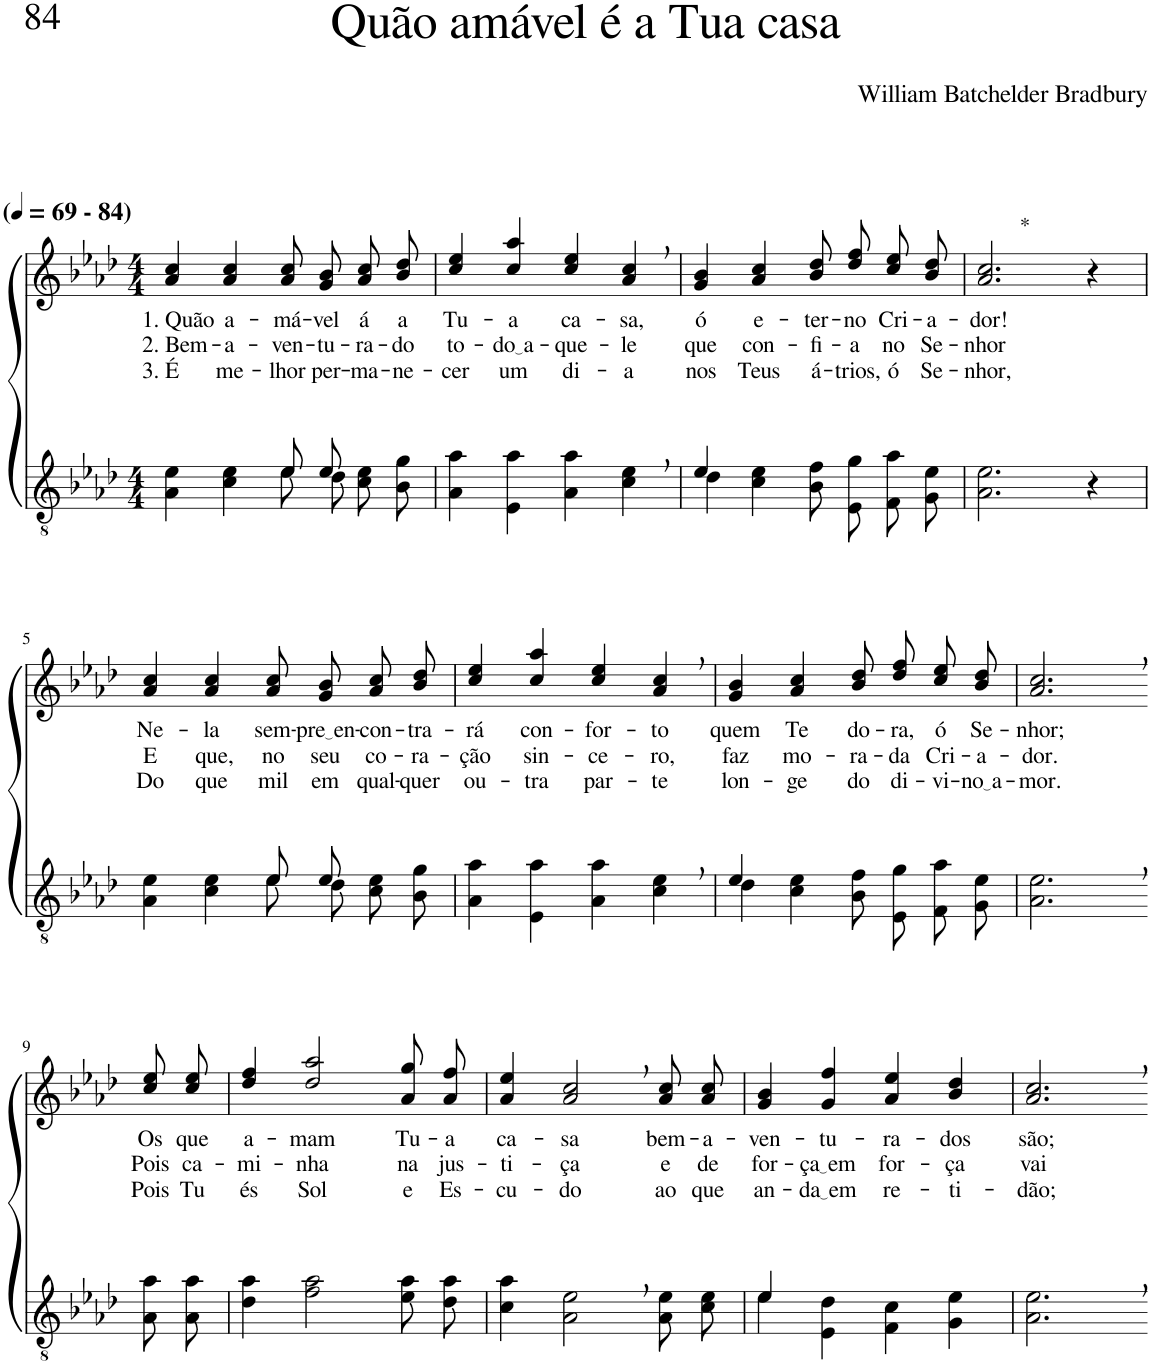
**kern	**kern	**text	**text	**text
*part2	*part1	*part1	*part1	*part1
*staff2	*staff1	*staff1	*staff1	*staff1
*I"Parte III e IV	*I"Parte I e II	*	*	*
*clefGv2	*clefG2	*	*	*
*Trd3c5	*Trd3c5	*	*	*
*k[b-e-a-d-]	*k[b-e-a-d-]	*	*	*
*M4/4	*M4/4	*	*	*
*MM69	*MM69	*	*	*
=1	=1	=1	=1	=1
*^	*	*	*	*
!	!	!LO:TX:a:B:t=(	!	!	!
!	!	!LO:TX:a:B:t=- 84)	!	!	!
!	!	!	!LO:LY:b	!LO:LY:b	!LO:LY:b
2ryy	4A-\ 4e-\	4a-/ 4cc/	1. Quão	2. Bem-	3. É
!	!	!	!LO:LY:b	!LO:LY:b	!LO:LY:b
.	4c\ 4e-\	4a-/ 4cc/	a-	-a-	me-
!	!	!	!LO:LY:b	!LO:LY:b	!LO:LY:b
8e-/L	8e-\L	8a-/ 8cc/L	-má-	-ven-	-lhor
!	!	!	!LO:LY:b	!LO:LY:b	!LO:LY:b
8e-/J	8d-\J	8g/ 8b-/J	-vel	-tu-	per-
!	!	!	!LO:LY:b	!LO:LY:b	!LO:LY:b
4ryy	8c\ 8e-\L	8a-\ 8cc\L	á	-ra-	-ma-
!	!	!	!LO:LY:b	!LO:LY:b	!LO:LY:b
.	8B-\ 8g\J	8b-\ 8dd-\J	a	-do	-ne-
=2	=2	=2	=2	=2	=2
!	!	!	!LO:LY:b	!LO:LY:b	!LO:LY:b
*v	*v	*	*	*	*
4A-\ 4a-\	4cc/ 4ee-/	Tu-	to-	-cer
!	!	!LO:LY:b	!LO:LY:b	!LO:LY:b
4E-\ 4a-\	4cc/ 4aa-/	-a	do a	um
!	!	!LO:LY:b	!LO:LY:b	!LO:LY:b
4A-\ 4a-\	4cc/ 4ee-/	ca-	-que-	di-
!	!	!LO:LY:b	!LO:LY:b	!LO:LY:b
4c\, 4e-\,	4a-/, 4cc/,	-sa,	-le	-a
=3	=3	=3	=3	=3
*^	*	*	*	*
!	!	!	!LO:LY:b	!LO:LY:b	!LO:LY:b
4e-/	4d-\	4g/ 4b-/	ó	que	nos
!	!	!	!LO:LY:b	!LO:LY:b	!LO:LY:b
2.ryy	4c\ 4e-\	4a-/ 4cc/	e-	con-	Teus
!	!	!	!LO:LY:b	!LO:LY:b	!LO:LY:b
.	8B-\ 8f\L	8b-\ 8dd-\L	-ter-	-fi-	á-
!	!	!	!LO:LY:b	!LO:LY:b	!LO:LY:b
.	8E-\ 8g\J	8dd-\ 8ff\J	-no	-a	-trios,
!	!	!	!LO:LY:b	!LO:LY:b	!LO:LY:b
.	8F\ 8a-\L	8cc\ 8ee-\L	Cri-	no	ó
!	!	!	!LO:LY:b	!LO:LY:b	!LO:LY:b
.	8G\ 8e-\J	8b-\ 8dd-\J	-a-	Se-	Se-
=4	=4	=4	=4	=4	=4
!	!	!LO:TX:a:t=*	!	!	!
!	!	!	!LO:LY:b	!LO:LY:b	!LO:LY:b
*v	*v	*	*	*	*
2.A-\ 2.e-\	2.a-/ 2.cc/	-dor!	-nhor	-nhor,
4r	4r	.	.	.
!!LO:LB:g=z
=5	=5	=5	=5	=5
*^	*	*	*	*
!	!	!	!LO:LY:b	!LO:LY:b	!LO:LY:b
2ryy	4A-\ 4e-\	4a-/ 4cc/	Ne-	E	Do
!	!	!	!LO:LY:b	!LO:LY:b	!LO:LY:b
.	4c\ 4e-\	4a-/ 4cc/	-la	que,	que
!	!	!	!LO:LY:b	!LO:LY:b	!LO:LY:b
8e-/L	8e-\L	8a-/ 8cc/L	sem-	no	mil
!	!	!	!LO:LY:b	!LO:LY:b	!LO:LY:b
8e-/J	8d-\J	8g/ 8b-/J	pre en	seu	em
!	!	!	!LO:LY:b	!LO:LY:b	!LO:LY:b
4ryy	8c\ 8e-\L	8a-\ 8cc\L	-con-	co-	qual-
!	!	!	!LO:LY:b	!LO:LY:b	!LO:LY:b
.	8B-\ 8g\J	8b-\ 8dd-\J	-tra-	-ra-	-quer
=6	=6	=6	=6	=6	=6
!	!	!	!LO:LY:b	!LO:LY:b	!LO:LY:b
*v	*v	*	*	*	*
4A-\ 4a-\	4cc/ 4ee-/	-rá	-ção	ou-
!	!	!LO:LY:b	!LO:LY:b	!LO:LY:b
4E-\ 4a-\	4cc/ 4aa-/	con-	sin-	-tra
!	!	!LO:LY:b	!LO:LY:b	!LO:LY:b
4A-\ 4a-\	4cc/ 4ee-/	-for-	-ce-	par-
!	!	!LO:LY:b	!LO:LY:b	!LO:LY:b
4c\, 4e-\,	4a-/, 4cc/,	-to	-ro,	-te
=7	=7	=7	=7	=7
*^	*	*	*	*
!	!	!	!LO:LY:b	!LO:LY:b	!LO:LY:b
4e-/	4d-\	4g/ 4b-/	quem	faz	lon-
!	!	!	!LO:LY:b	!LO:LY:b	!LO:LY:b
2.ryy	4c\ 4e-\	4a-/ 4cc/	Te	mo-	-ge
!	!	!	!LO:LY:b	!LO:LY:b	!LO:LY:b
.	8B-\ 8f\L	8b-\ 8dd-\L	do-	-ra-	do
!	!	!	!LO:LY:b	!LO:LY:b	!LO:LY:b
.	8E-\ 8g\J	8dd-\ 8ff\J	-ra,	-da	di-
!	!	!	!LO:LY:b	!LO:LY:b	!LO:LY:b
.	8F\ 8a-\L	8cc\ 8ee-\L	ó	Cri-	-vi-
!	!	!	!LO:LY:b	!LO:LY:b	!LO:LY:b
.	8G\ 8e-\J	8b-\ 8dd-\J	Se-	-a-	no a
=8	=8	=8	=8	=8	=8
!	!	!	!LO:LY:b	!LO:LY:b	!LO:LY:b
*v	*v	*	*	*	*
2.A-\, 2.e-\,	2.a-/, 2.cc/,	-nhor;	-dor.	-mor.
!!LO:LB:g=z
=9-	=9-	=9-	=9-	=9-
!	!	!LO:LY:b	!LO:LY:b	!LO:LY:b
8A-\ 8a-\L	8cc\ 8ee-\L	Os	Pois	Pois
!	!	!LO:LY:b	!LO:LY:b	!LO:LY:b
8A-\ 8a-\J	8cc\ 8ee-\J	que	ca-	Tu
=10	=10	=10	=10	=10
!	!	!LO:LY:b	!LO:LY:b	!LO:LY:b
4d-\ 4a-\	4dd-/ 4ff/	a-	-mi-	és
!	!	!LO:LY:b	!LO:LY:b	!LO:LY:b
2f\ 2a-\	2dd-/ 2aa-/	-mam	-nha	Sol
!	!	!LO:LY:b	!LO:LY:b	!LO:LY:b
8e-\ 8a-\L	8a-\ 8gg\L	Tu-	na	e
!	!	!LO:LY:b	!LO:LY:b	!LO:LY:b
8d-\ 8a-\J	8a-\ 8ff\J	-a	jus-	Es-
=11	=11	=11	=11	=11
!	!	!LO:LY:b	!LO:LY:b	!LO:LY:b
4c\ 4a-\	4a-/ 4ee-/	ca-	-ti-	-cu-
!	!	!LO:LY:b	!LO:LY:b	!LO:LY:b
2A-\, 2e-\,	2a-/, 2cc/,	-sa	-ça	-do
!	!	!LO:LY:b	!LO:LY:b	!LO:LY:b
8A-\ 8e-\L	8a-\ 8cc\L	bem-	e	ao
!	!	!LO:LY:b	!LO:LY:b	!LO:LY:b
8c\ 8e-\J	8a-\ 8cc\J	-a-	de	que
=12	=12	=12	=12	=12
*^	*	*	*	*
!	!	!	!LO:LY:b	!LO:LY:b	!LO:LY:b
4e-/	4e-\	4g/ 4b-/	-ven-	for-	an-
!	!	!	!LO:LY:b	!LO:LY:b	!LO:LY:b
2.ryy	4E-\ 4d-\	4g/ 4ff/	-tu-	ça em	da em
!	!	!	!LO:LY:b	!LO:LY:b	!LO:LY:b
.	4F\ 4c\	4a-/ 4ee-/	-ra-	for-	re-
!	!	!	!LO:LY:b	!LO:LY:b	!LO:LY:b
.	4G\ 4e-\	4b-/ 4dd-/	-dos	-ça	-ti-
=13	=13	=13	=13	=13	=13
!	!	!	!LO:LY:b	!LO:LY:b	!LO:LY:b
*v	*v	*	*	*	*
2.A-\, 2.e-\,	2.a-/, 2.cc/,	são;	vai	-dão;
=-	=-	=-	=-	=-
*-	*-	*-	*-	*-
